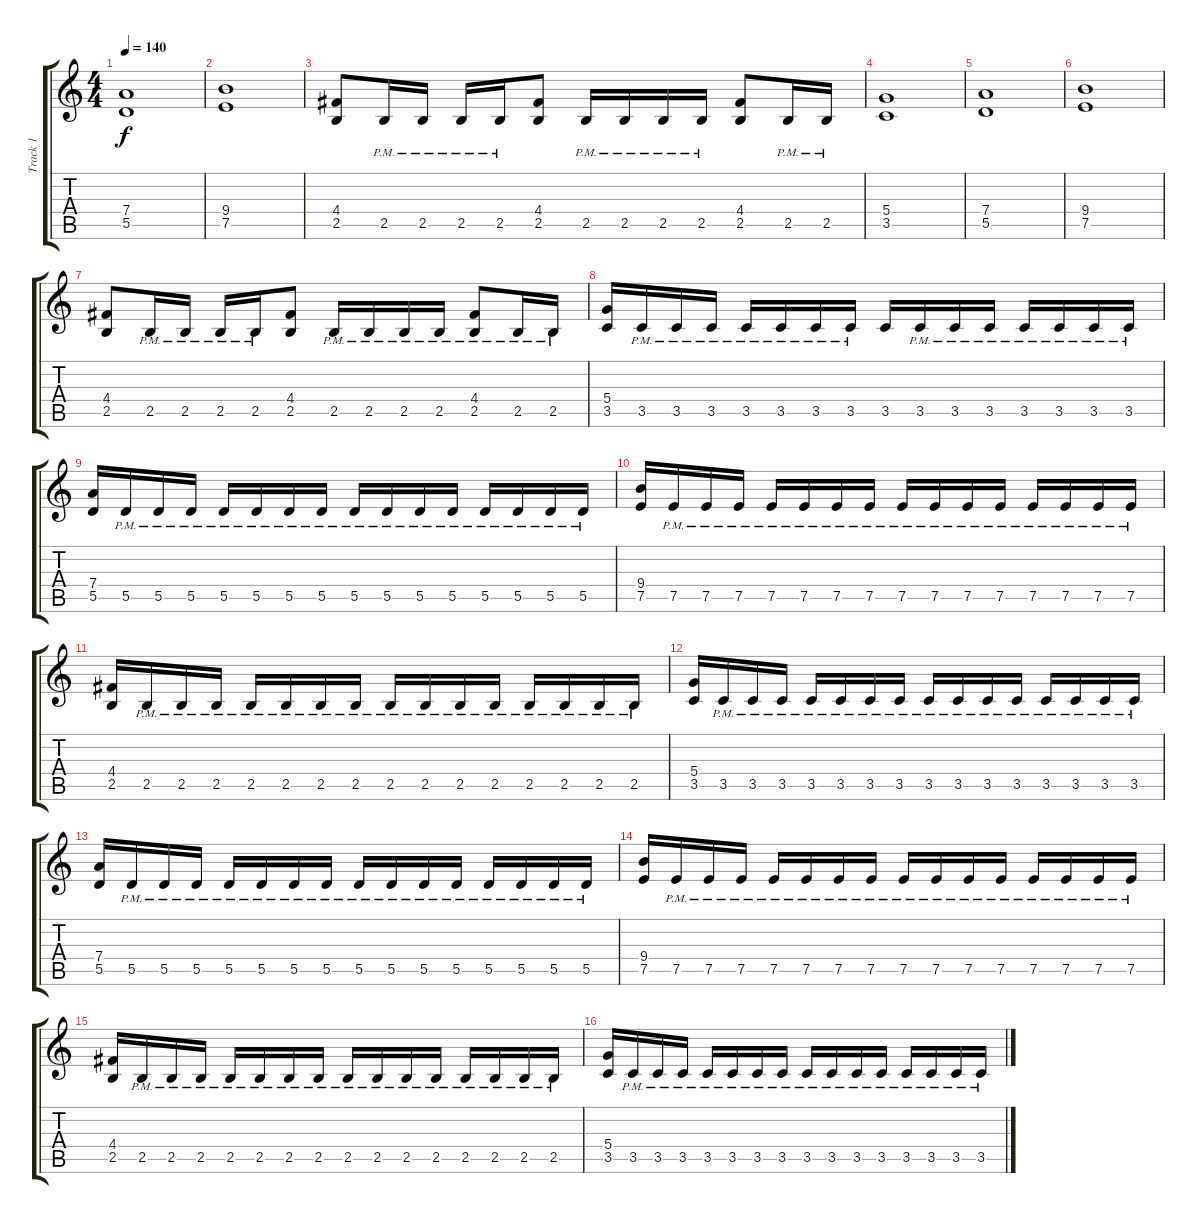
\track ("Track 1" "Track 1") {instrument distortionguitar}
\staff {score tabs}
\tuning (E4 B3 G3 D3 A2 E2) {hide}
\ts (4 4)
\tempo 140
\clef g2
\ks c
(7.4 5.5).1{dy f} |
(9.4 7.5).1 |
(4.4 2.5).8 2.5{pm}.16 2.5{pm}.16 2.5{pm}.16 2.5{pm}.16 (4.4 2.5).8 2.5{pm}.16 2.5{pm}.16 2.5{pm}.16 2.5{pm}.16 (4.4 2.5).8 2.5{pm}.16 2.5{pm}.16 |
(5.4 3.5).1 |
(7.4 5.5).1 |
(9.4 7.5).1 |
(4.4 2.5).8 2.5{pm}.16 2.5{pm}.16 2.5{pm}.16 2.5{pm}.16 (4.4 2.5).8 2.5{pm}.16 2.5{pm}.16 2.5{pm}.16 2.5{pm}.16 (4.4{pm} 2.5{pm}).8 2.5{pm}.16 2.5{pm}.16 |
(5.4 3.5).16 3.5{pm}.16 3.5{pm}.16 3.5{pm}.16 3.5{pm}.16 3.5{pm}.16 3.5{pm}.16 3.5{pm}.16 3.5.16 3.5{pm}.16 3.5{pm}.16 3.5{pm}.16 3.5{pm}.16 3.5{pm}.16 3.5{pm}.16 3.5{pm}.16 |
(7.4 5.5).16 5.5{pm}.16 5.5{pm}.16 5.5{pm}.16 5.5{pm}.16 5.5{pm}.16 5.5{pm}.16 5.5{pm}.16 5.5{pm}.16 5.5{pm}.16 5.5{pm}.16 5.5{pm}.16 5.5{pm}.16 5.5{pm}.16 5.5{pm}.16 5.5{pm}.16 |
(9.4 7.5).16 7.5{pm}.16 7.5{pm}.16 7.5{pm}.16 7.5{pm}.16 7.5{pm}.16 7.5{pm}.16 7.5{pm}.16 7.5{pm}.16 7.5{pm}.16 7.5{pm}.16 7.5{pm}.16 7.5{pm}.16 7.5{pm}.16 7.5{pm}.16 7.5{pm}.16 |
(4.4 2.5).16 2.5{pm}.16 2.5{pm}.16 2.5{pm}.16 2.5{pm}.16 2.5{pm}.16 2.5{pm}.16 2.5{pm}.16 2.5{pm}.16 2.5{pm}.16 2.5{pm}.16 2.5{pm}.16 2.5{pm}.16 2.5{pm}.16 2.5{pm}.16 2.5{pm}.16 |
(5.4 3.5).16 3.5{pm}.16 3.5{pm}.16 3.5{pm}.16 3.5{pm}.16 3.5{pm}.16 3.5{pm}.16 3.5{pm}.16 3.5{pm}.16 3.5{pm}.16 3.5{pm}.16 3.5{pm}.16 3.5{pm}.16 3.5{pm}.16 3.5{pm}.16 3.5{pm}.16 |
(7.4 5.5).16 5.5{pm}.16 5.5{pm}.16 5.5{pm}.16 5.5{pm}.16 5.5{pm}.16 5.5{pm}.16 5.5{pm}.16 5.5{pm}.16 5.5{pm}.16 5.5{pm}.16 5.5{pm}.16 5.5{pm}.16 5.5{pm}.16 5.5{pm}.16 5.5{pm}.16 |
(9.4 7.5).16 7.5{pm}.16 7.5{pm}.16 7.5{pm}.16 7.5{pm}.16 7.5{pm}.16 7.5{pm}.16 7.5{pm}.16 7.5{pm}.16 7.5{pm}.16 7.5{pm}.16 7.5{pm}.16 7.5{pm}.16 7.5{pm}.16 7.5{pm}.16 7.5{pm}.16 |
(4.4 2.5).16 2.5{pm}.16 2.5{pm}.16 2.5{pm}.16 2.5{pm}.16 2.5{pm}.16 2.5{pm}.16 2.5{pm}.16 2.5{pm}.16 2.5{pm}.16 2.5{pm}.16 2.5{pm}.16 2.5{pm}.16 2.5{pm}.16 2.5{pm}.16 2.5{pm}.16 |
(5.4 3.5).16 3.5{pm}.16 3.5{pm}.16 3.5{pm}.16 3.5{pm}.16 3.5{pm}.16 3.5{pm}.16 3.5{pm}.16 3.5{pm}.16 3.5{pm}.16 3.5{pm}.16 3.5{pm}.16 3.5{pm}.16 3.5{pm}.16 3.5{pm}.16 3.5{pm}.16
